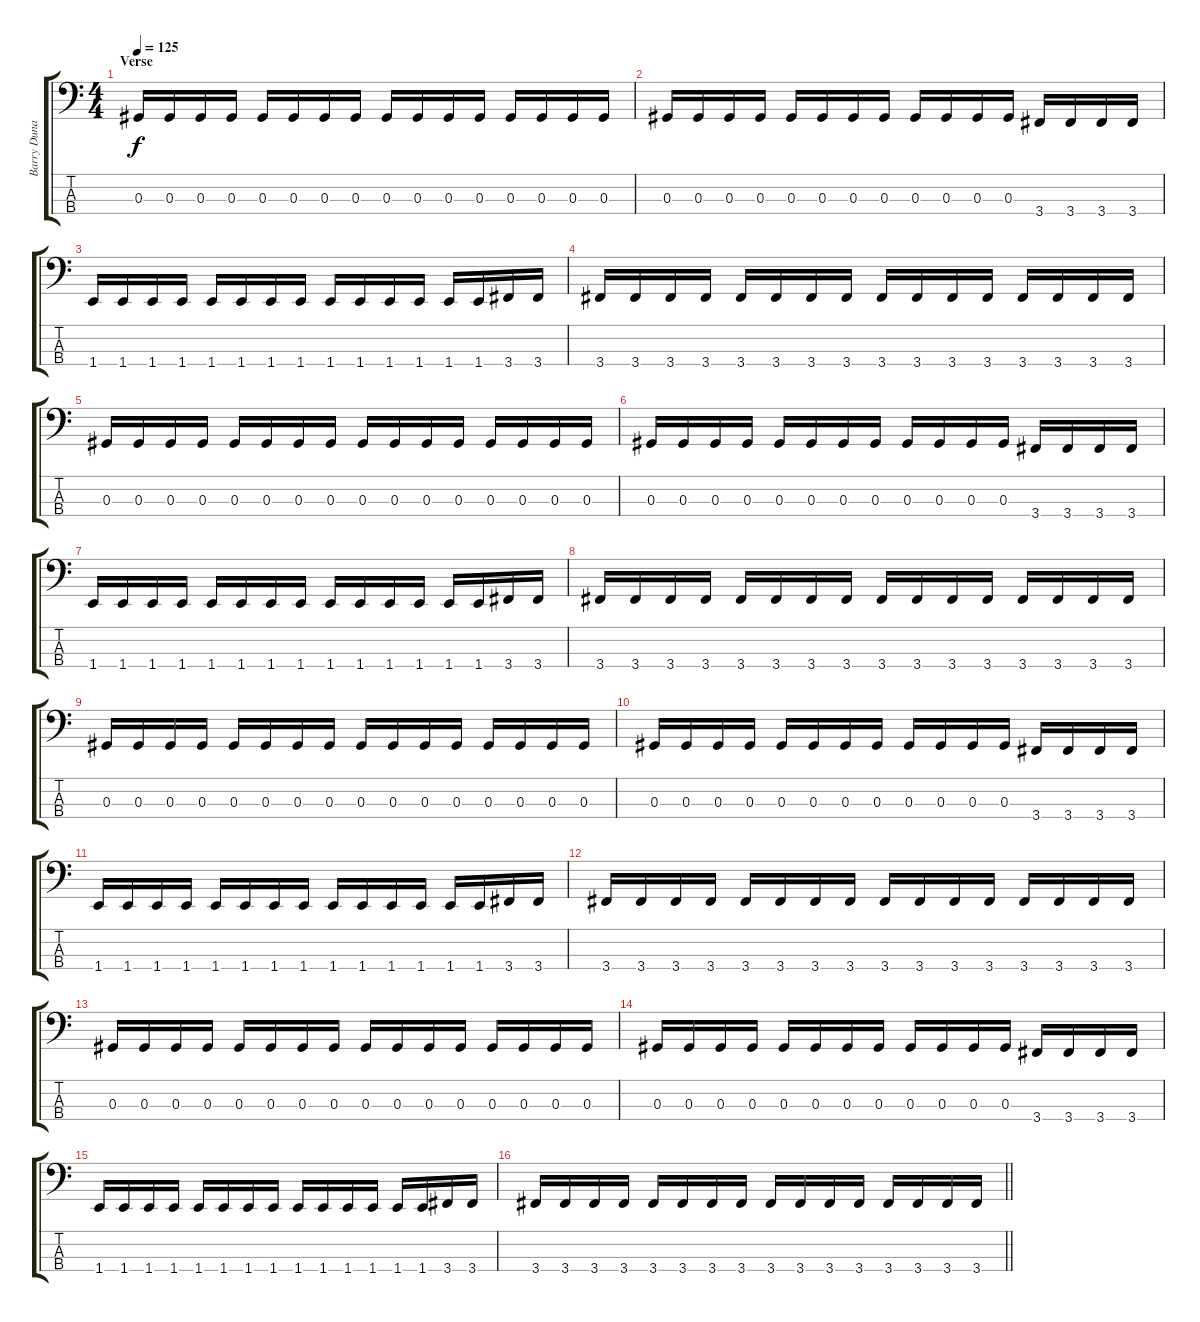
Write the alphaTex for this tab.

\track ("Barry Dunaway" "Barry Duna") {instrument electricbassfinger}
\staff {score tabs}
\tuning (Gb2 Db2 Ab1 Eb1) {hide}
\ts (4 4)
\section ("" "Verse")
\tempo 125
\clef f4
\ks c
0.3.16{dy f} 0.3.16 0.3.16 0.3.16 0.3.16 0.3.16 0.3.16 0.3.16 0.3.16 0.3.16 0.3.16 0.3.16 0.3.16 0.3.16 0.3.16 0.3.16 |
0.3.16 0.3.16 0.3.16 0.3.16 0.3.16 0.3.16 0.3.16 0.3.16 0.3.16 0.3.16 0.3.16 0.3.16 3.4.16 3.4.16 3.4.16 3.4.16 |
1.4.16 1.4.16 1.4.16 1.4.16 1.4.16 1.4.16 1.4.16 1.4.16 1.4.16 1.4.16 1.4.16 1.4.16 1.4.16 1.4.16 3.4.16 3.4.16 |
3.4.16 3.4.16 3.4.16 3.4.16 3.4.16 3.4.16 3.4.16 3.4.16 3.4.16 3.4.16 3.4.16 3.4.16 3.4.16 3.4.16 3.4.16 3.4.16 |
0.3.16 0.3.16 0.3.16 0.3.16 0.3.16 0.3.16 0.3.16 0.3.16 0.3.16 0.3.16 0.3.16 0.3.16 0.3.16 0.3.16 0.3.16 0.3.16 |
0.3.16 0.3.16 0.3.16 0.3.16 0.3.16 0.3.16 0.3.16 0.3.16 0.3.16 0.3.16 0.3.16 0.3.16 3.4.16 3.4.16 3.4.16 3.4.16 |
1.4.16 1.4.16 1.4.16 1.4.16 1.4.16 1.4.16 1.4.16 1.4.16 1.4.16 1.4.16 1.4.16 1.4.16 1.4.16 1.4.16 3.4.16 3.4.16 |
3.4.16 3.4.16 3.4.16 3.4.16 3.4.16 3.4.16 3.4.16 3.4.16 3.4.16 3.4.16 3.4.16 3.4.16 3.4.16 3.4.16 3.4.16 3.4.16 |
0.3.16 0.3.16 0.3.16 0.3.16 0.3.16 0.3.16 0.3.16 0.3.16 0.3.16 0.3.16 0.3.16 0.3.16 0.3.16 0.3.16 0.3.16 0.3.16 |
0.3.16 0.3.16 0.3.16 0.3.16 0.3.16 0.3.16 0.3.16 0.3.16 0.3.16 0.3.16 0.3.16 0.3.16 3.4.16 3.4.16 3.4.16 3.4.16 |
1.4.16 1.4.16 1.4.16 1.4.16 1.4.16 1.4.16 1.4.16 1.4.16 1.4.16 1.4.16 1.4.16 1.4.16 1.4.16 1.4.16 3.4.16 3.4.16 |
3.4.16 3.4.16 3.4.16 3.4.16 3.4.16 3.4.16 3.4.16 3.4.16 3.4.16 3.4.16 3.4.16 3.4.16 3.4.16 3.4.16 3.4.16 3.4.16 |
0.3.16 0.3.16 0.3.16 0.3.16 0.3.16 0.3.16 0.3.16 0.3.16 0.3.16 0.3.16 0.3.16 0.3.16 0.3.16 0.3.16 0.3.16 0.3.16 |
0.3.16 0.3.16 0.3.16 0.3.16 0.3.16 0.3.16 0.3.16 0.3.16 0.3.16 0.3.16 0.3.16 0.3.16 3.4.16 3.4.16 3.4.16 3.4.16 |
1.4.16 1.4.16 1.4.16 1.4.16 1.4.16 1.4.16 1.4.16 1.4.16 1.4.16 1.4.16 1.4.16 1.4.16 1.4.16 1.4.16 3.4.16 3.4.16 |
\barLineRight lightlight
3.4.16 3.4.16 3.4.16 3.4.16 3.4.16 3.4.16 3.4.16 3.4.16 3.4.16 3.4.16 3.4.16 3.4.16 3.4.16 3.4.16 3.4.16 3.4.16
